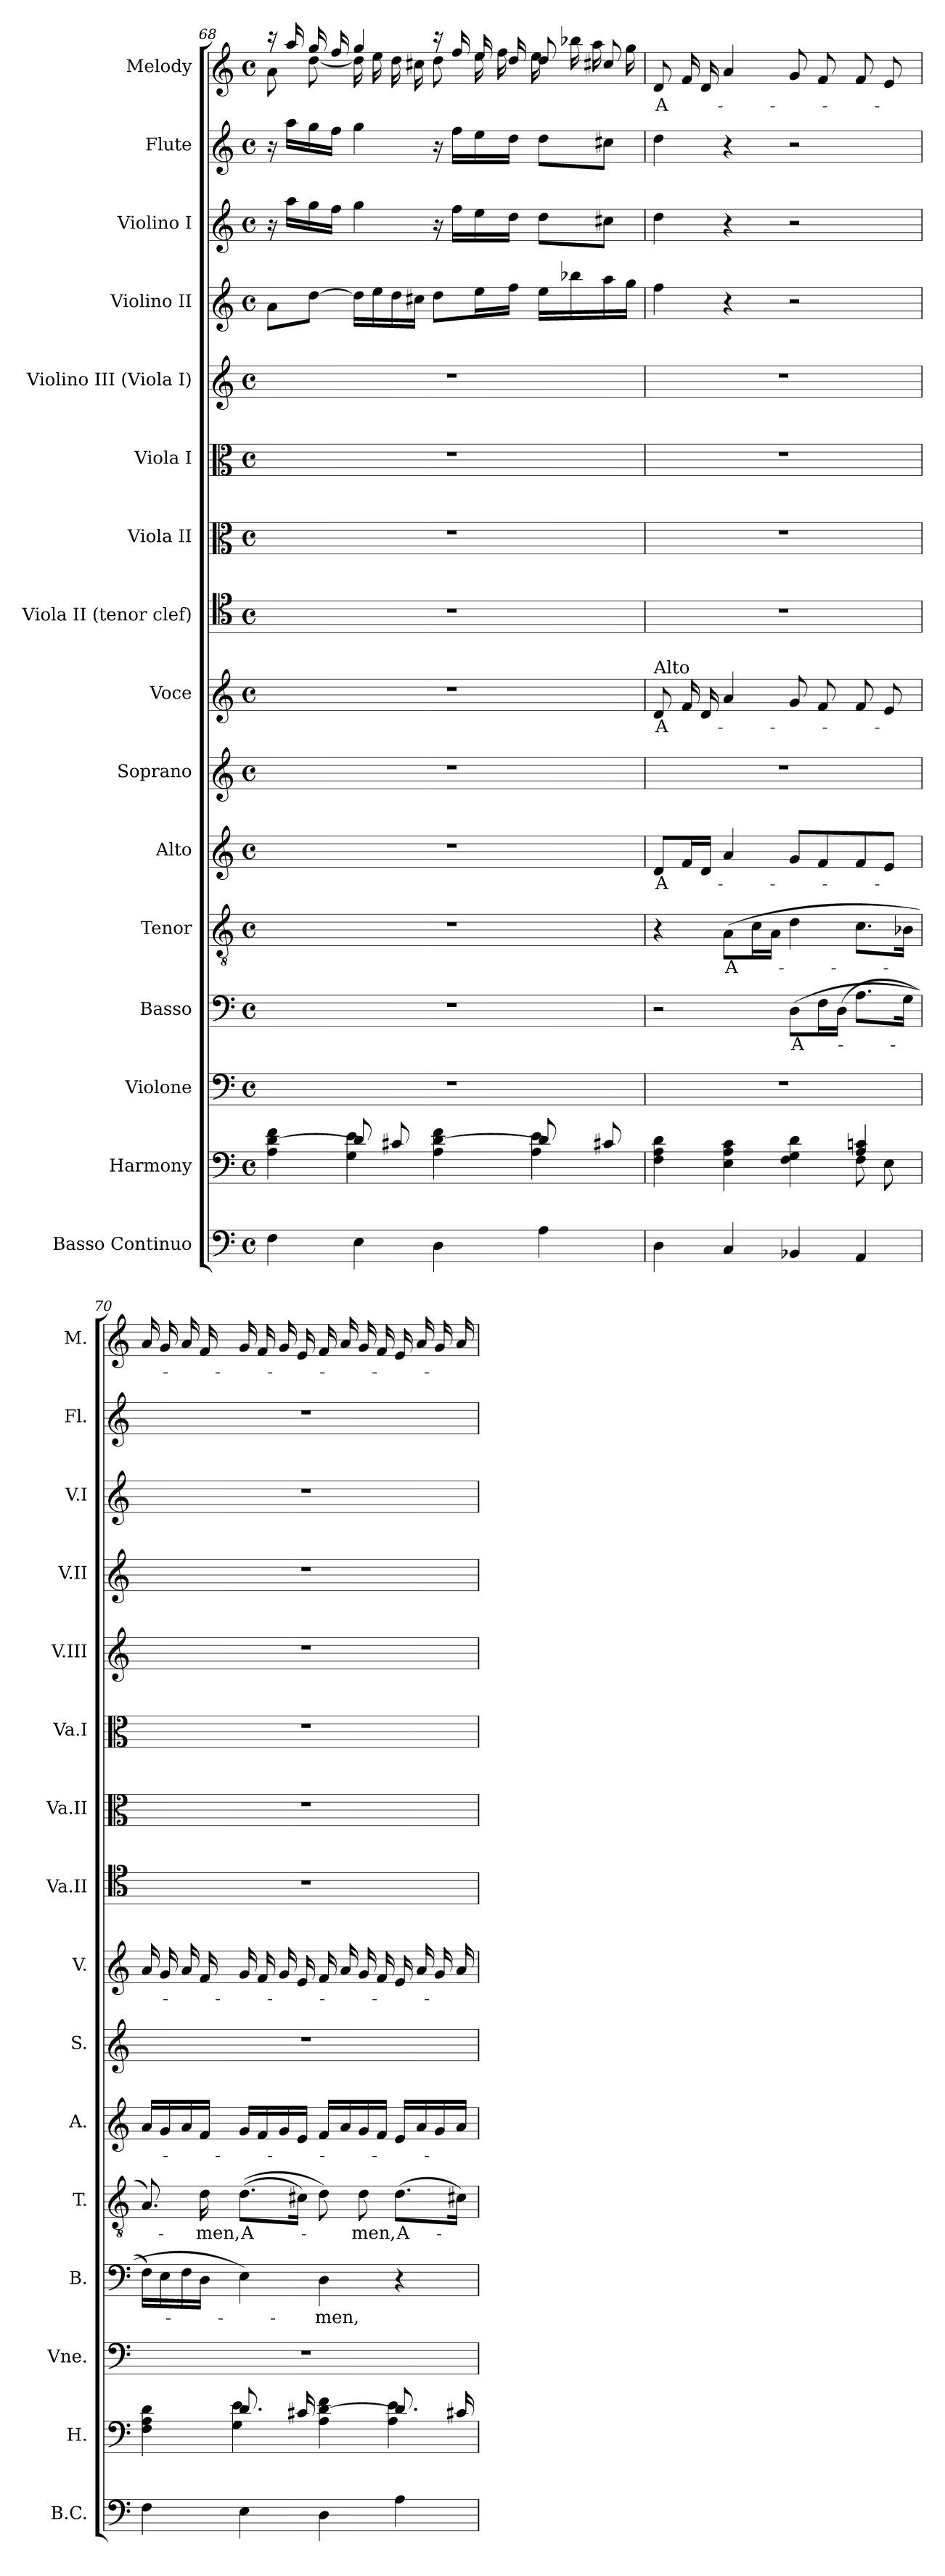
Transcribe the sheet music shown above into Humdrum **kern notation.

**kern	**kern	**kern	**kern	**text	**kern	**text	**kern	**text	**kern	**kern	**text	**kern	**kern	**kern	**kern	**kern	**kern	**kern	**kern	**text
*part16	*part15	*part14	*part13	*part13	*part12	*part12	*part11	*part11	*part10	*part9	*part9	*part8	*part7	*part6	*part5	*part4	*part3	*part2	*part1	*part1
*staff16	*staff15	*staff14	*staff13	*staff13	*staff12	*staff12	*staff11	*staff11	*staff10	*staff9	*staff9	*staff8	*staff7	*staff6	*staff5	*staff4	*staff3	*staff2	*staff1	*staff1
*I"Basso Continuo	*I"Harmony	*I"Violone	*I"Basso	*	*I"Tenor	*	*I"Alto	*	*I"Soprano	*I"Voce	*	*I"Viola II (tenor clef)	*I"Viola II	*I"Viola I	*I"Violino III (Viola I)	*I"Violino II	*I"Violino I	*I"Flute	*I"Melody	*
*I'B.C.	*I'H.	*I'Vne.	*I'B.	*	*I'T.	*	*I'A.	*	*I'S.	*I'V.	*	*I'Va.II	*I'Va.II	*I'Va.I	*I'V.III	*I'V.II	*I'V.I	*I'Fl.	*I'M.	*
!!LO:PB:g=z
*clefF4	*clefF4	*clefF4	*clefF4	*	*clefGv2	*	*clefG2	*	*clefG2	*clefG2	*	*clefC4	*clefC3	*clefC3	*clefG2	*clefG2	*clefG2	*clefG2	*clefG2	*
*k[]	*k[]	*k[]	*k[]	*	*k[]	*	*k[]	*	*k[]	*k[]	*	*k[]	*k[]	*k[]	*k[]	*k[]	*k[]	*k[]	*k[]	*
*M4/4	*M4/4	*M4/4	*M4/4	*	*M4/4	*	*M4/4	*	*M4/4	*M4/4	*	*M4/4	*M4/4	*M4/4	*M4/4	*M4/4	*M4/4	*M4/4	*M4/4	*
*met(c)	*met(c)	*met(c)	*met(c)	*	*met(c)	*	*met(c)	*	*met(c)	*met(c)	*	*met(c)	*met(c)	*met(c)	*met(c)	*met(c)	*met(c)	*met(c)	*met(c)	*
=68	=68	=68	=68	=68	=68	=68	=68	=68	=68	=68	=68	=68	=68	=68	=68	=68	=68	=68	=68	=68
*	*^	*	*	*	*	*	*	*	*	*	*	*	*	*	*	*	*	*	*^	*
4F\	4A\ [4d\ 4f\	4ryy	1r	1r	.	1r	.	1r	.	1r	1r	.	1r	1r	1r	1r	8a\L	16r	16r	16r	8a\	.
.	.	.	.	.	.	.	.	.	.	.	.	.	.	.	.	.	.	16aa\LL	16aa\LL	16aa/	.	.
.	.	.	.	.	.	.	.	.	.	.	.	.	.	.	.	.	[8dd\J	16gg\	16gg\	16gg/	[8dd\	.
.	.	.	.	.	.	.	.	.	.	.	.	.	.	.	.	.	.	16ff\JJ	16ff\JJ	16ff/	.	.
4E\	8d/]	4G\ 4e\	.	.	.	.	.	.	.	.	.	.	.	.	.	.	16dd\LL]	4gg\	4gg\	4gg/	16dd\]	.
.	.	.	.	.	.	.	.	.	.	.	.	.	.	.	.	.	16ee\	.	.	.	16ee\	.
.	8c#X/	.	.	.	.	.	.	.	.	.	.	.	.	.	.	.	16dd\	.	.	.	16dd\	.
.	.	.	.	.	.	.	.	.	.	.	.	.	.	.	.	.	16cc#X\JJ	.	.	.	16cc#X\	.
4D\	4A\ [4d\ 4f\	4ryy	.	.	.	.	.	.	.	.	.	.	.	.	.	.	8dd\L	16r	16r	16r	8dd\	.
.	.	.	.	.	.	.	.	.	.	.	.	.	.	.	.	.	.	16ff\LL	16ff\LL	16ff/	.	.
.	.	.	.	.	.	.	.	.	.	.	.	.	.	.	.	.	16ee\L	16ee\	16ee\	16ee/	16ee\	.
.	.	.	.	.	.	.	.	.	.	.	.	.	.	.	.	.	16ff\JJ	16dd\JJ	16dd\JJ	16dd/	16ff\	.
4A\	8d/]	4A\ 4e\	.	.	.	.	.	.	.	.	.	.	.	.	.	.	16ee\LL	8dd\L	8dd\L	8dd/	16ee\	.
.	.	.	.	.	.	.	.	.	.	.	.	.	.	.	.	.	16bb-X\	.	.	.	16bb-X\	.
.	8c#X/	.	.	.	.	.	.	.	.	.	.	.	.	.	.	.	16aa\	8cc#X\J	8cc#X\J	8cc#X/	16aa\	.
.	.	.	.	.	.	.	.	.	.	.	.	.	.	.	.	.	16gg\JJ	.	.	.	16gg\	.
=69	=69	=69	=69	=69	=69	=69	=69	=69	=69	=69	=69	=69	=69	=69	=69	=69	=69	=69	=69	=69	=69	=69
!	!	!	!	!	!	!	!	!	!	!	!	!	!	!	!	!	!	!	!	!LO:TX:t=Amen	!	!
!	!	!	!	!	!	!	!	!	!	!	!	!	!	!	!	!	!	!	!	!LO:TX:a:t=Alto	!	!
!	!	!	!	!	!	!	!	!	!	!	!LO:TX:a:t=Alto	!	!	!	!	!	!	!	!	!	!	!
!	!	!	!	!	!	!	!	!	!LO:LY:b	!	!	!	!	!	!	!	!	!	!	!	!	!
*	*	*	*	*	*	*	*	*	*	*	*	*	*	*	*	*	*	*	*	*v	*v	*
4D\	4F\ 4A\ 4d\	2.ryy	1r	2r	.	4r	.	8d/L	A-	1r	8d/	A-	1r	1r	1r	1r	4ff\	4dd\	4dd\	8d/	A-
.	.	.	.	.	.	.	.	16f/L	.	.	16f/	.	.	.	.	.	.	.	.	16f/	.
.	.	.	.	.	.	.	.	16d/JJ	.	.	16d/	.	.	.	.	.	.	.	.	16d/	.
!	!	!	!	!	!	!	!LO:LY:b	!	!	!	!	!	!	!	!	!	!	!	!	!	!
4C/	4E\ 4A\ 4c\	.	.	.	.	(>8A\L	A-	4a/	.	.	4a/	.	.	.	.	.	4r	4r	4r	4a/	.
.	.	.	.	.	.	16c\L	.	.	.	.	.	.	.	.	.	.	.	.	.	.	.
.	.	.	.	.	.	16A\JJ	.	.	.	.	.	.	.	.	.	.	.	.	.	.	.
!	!	!	!	!	!LO:LY:b	!	!	!	!	!	!	!	!	!	!	!	!	!	!	!	!
4BB-X/	4F\ 4G\ 4d\	.	.	(>8D\L	-A-	4d\	.	8g/L	.	.	8g/	.	.	.	.	.	2r	2r	2r	8g/	.
.	.	.	.	16F\L	.	.	.	8f/	.	.	8f/	.	.	.	.	.	.	.	.	8f/	.
.	.	.	.	(>16D\JJ	.	.	.	.	.	.	.	.	.	.	.	.	.	.	.	.	.
4AA/	4A/ 4cn/	8F\	.	8.A\L	.	8.c\L	.	8f/	.	.	8f/	.	.	.	.	.	.	.	.	8f/	.
.	.	8E\	.	.	.	.	.	8e/J	.	.	8e/	.	.	.	.	.	.	.	.	8e/	.
.	.	.	.	16G\Jk	.	16B-X\Jk	.	.	.	.	.	.	.	.	.	.	.	.	.	.	.
=70	=70	=70	=70	=70	=70	=70	=70	=70	=70	=70	=70	=70	=70	=70	=70	=70	=70	=70	=70	=70	=70
4F\	4F\ 4A\ 4d\	4ryy	1r	16F\LL)	.	8.A/)	.	16a/LL	.	1r	16a/	.	1r	1r	1r	1r	1r	1r	1r	16a/	.
.	.	.	.	16E\	.	.	.	16g/	.	.	16g/	.	.	.	.	.	.	.	.	16g/	.
.	.	.	.	16F\	.	.	.	16a/	.	.	16a/	.	.	.	.	.	.	.	.	16a/	.
!	!	!	!	!	!	!	!LO:LY:b	!	!	!	!	!	!	!	!	!	!	!	!	!	!
.	.	.	.	16D\JJ	.	16d\	-men,	16f/JJ	.	.	16f/	.	.	.	.	.	.	.	.	16f/	.
!	!	!	!	!	!	!	!LO:LY:b	!	!	!	!	!	!	!	!	!	!	!	!	!	!
4E\	8.d/	4G\ 4e\	.	4E\)	.	(>(>8.d\L	A-	16g/LL	.	.	16g/	.	.	.	.	.	.	.	.	16g/	.
.	.	.	.	.	.	.	.	16f/	.	.	16f/	.	.	.	.	.	.	.	.	16f/	.
.	.	.	.	.	.	.	.	16g/	.	.	16g/	.	.	.	.	.	.	.	.	16g/	.
.	16c#X/	.	.	.	.	16c#X\Jk)	.	16e/JJ	.	.	16e/	.	.	.	.	.	.	.	.	16e/	.
!	!	!	!	!	!LO:LY:b	!	!	!	!	!	!	!	!	!	!	!	!	!	!	!	!
4D\	4A\ [4d\ 4f\	4ryy	.	4D\	-men,	8d\)	.	16f/LL	.	.	16f/	.	.	.	.	.	.	.	.	16f/	.
.	.	.	.	.	.	.	.	16a/	.	.	16a/	.	.	.	.	.	.	.	.	16a/	.
!	!	!	!	!	!	!	!LO:LY:b	!	!	!	!	!	!	!	!	!	!	!	!	!	!
.	.	.	.	.	.	8d\	-men,	16g/	.	.	16g/	.	.	.	.	.	.	.	.	16g/	.
.	.	.	.	.	.	.	.	16f/JJ	.	.	16f/	.	.	.	.	.	.	.	.	16f/	.
!	!	!	!	!	!	!	!LO:LY:b	!	!	!	!	!	!	!	!	!	!	!	!	!	!
4A\	8.d/]	4A\ 4e\	.	4r	.	(>8.d\L	A-	16e/LL	.	.	16e/	.	.	.	.	.	.	.	.	16e/	.
.	.	.	.	.	.	.	.	16a/	.	.	16a/	.	.	.	.	.	.	.	.	16a/	.
.	.	.	.	.	.	.	.	16g/	.	.	16g/	.	.	.	.	.	.	.	.	16g/	.
.	16c#X/	.	.	.	.	16c#X\Jk)	.	16a/JJ	.	.	16a/	.	.	.	.	.	.	.	.	16a/	.
*	*v	*v	*	*	*	*	*	*	*	*	*	*	*	*	*	*	*	*	*	*	*
=	=	=	=	=	=	=	=	=	=	=	=	=	=	=	=	=	=	=	=	=
*-	*-	*-	*-	*-	*-	*-	*-	*-	*-	*-	*-	*-	*-	*-	*-	*-	*-	*-	*-	*-
